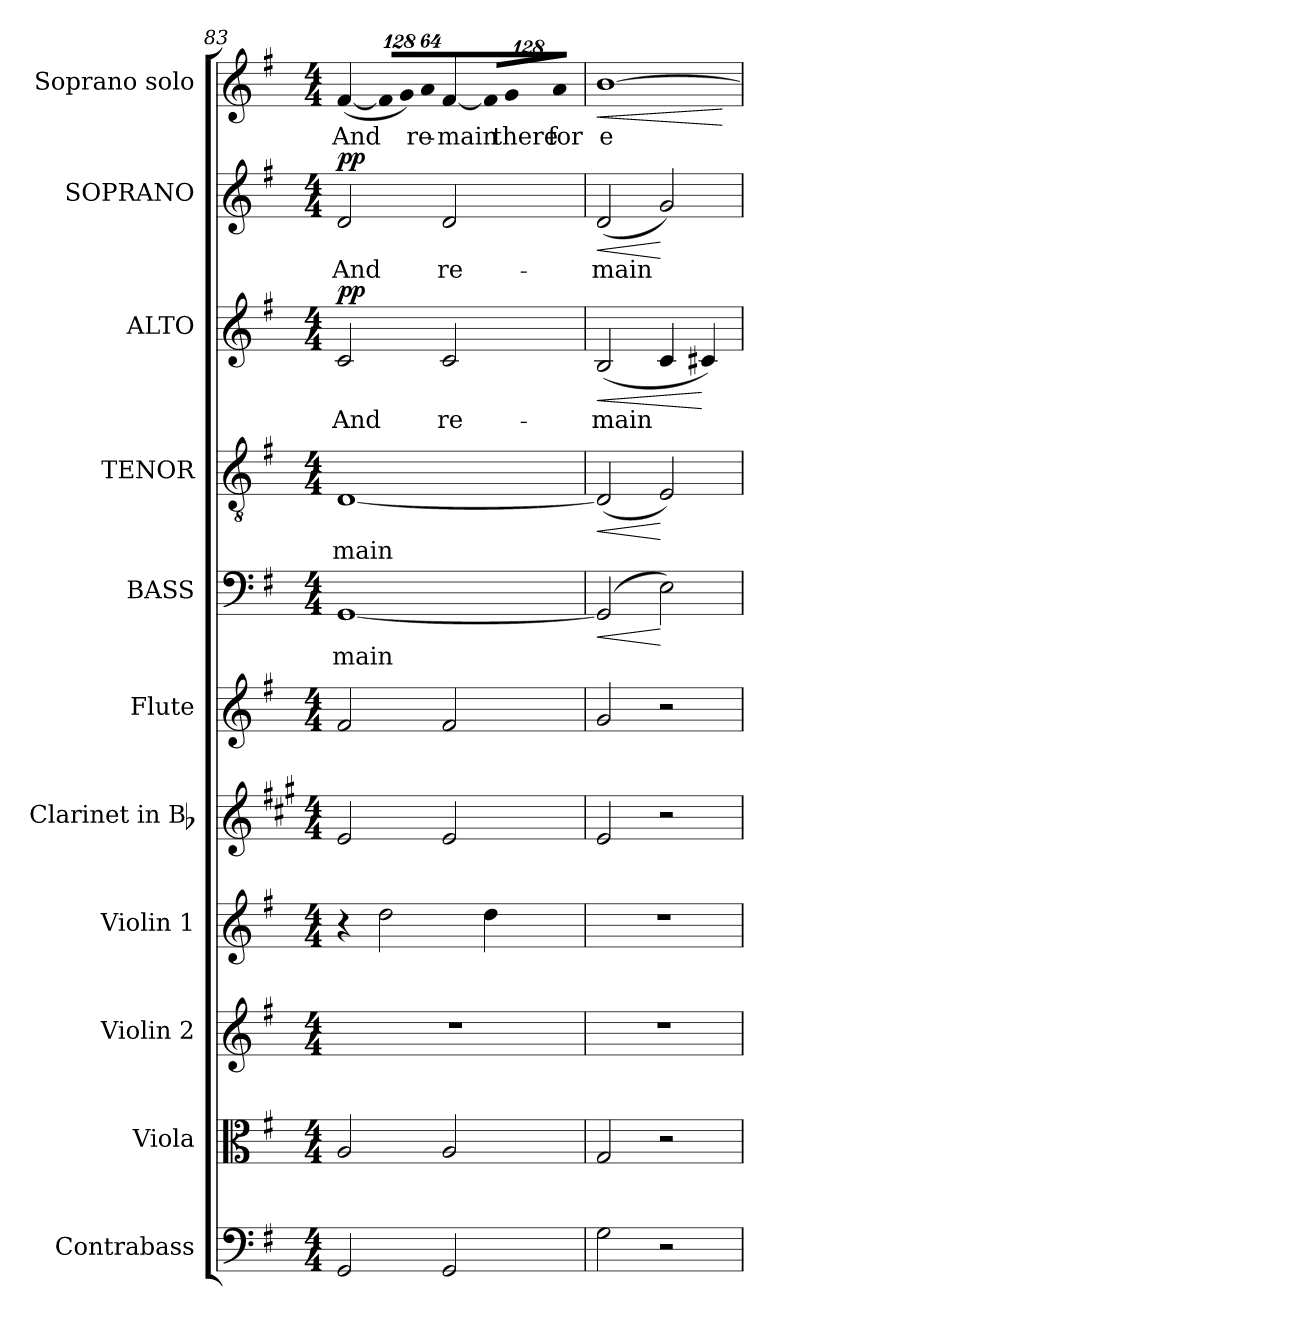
**kern	**kern	**kern	**kern	**kern	**kern	**kern	**text	**dynam	**kern	**text	**dynam	**kern	**text	**dynam	**kern	**text	**dynam	**kern	**text	**dynam
*part11	*part10	*part9	*part8	*part7	*part6	*part5	*part5	*part5	*part4	*part4	*part4	*part3	*part3	*part3	*part2	*part2	*part2	*part1	*part1	*part1
*staff11	*staff10	*staff9	*staff8	*staff7	*staff6	*staff5	*staff5	*staff5	*staff4	*staff4	*staff4	*staff3	*staff3	*staff3	*staff2	*staff2	*staff2	*staff1	*staff1	*staff1
*I"Contrabass	*I"Viola	*I"Violin 2	*I"Violin 1	*I"Clarinet in Bb	*I"Flute	*I"BASS	*	*	*I"TENOR	*	*	*I"ALTO	*	*	*I"SOPRANO	*	*	*I"Soprano solo	*	*
*I'Cb.	*I'Vla.	*I'Vln. 2	*I'Vln. 1	*I'Cl.	*I'Fl.	*I'B.	*	*	*I'T.	*	*	*I'A.	*	*	*I'S.	*	*	*I'S.	*	*
*clefF4	*clefC3	*clefG2	*clefG2	*clefG2	*clefG2	*clefF4	*	*	*clefGv2	*	*	*clefG2	*	*	*clefG2	*	*	*clefG2	*	*
*ITrd7c12	*	*	*	*ITrd1c2	*	*	*	*	*ITrd7c12	*	*	*	*	*	*	*	*	*	*	*
*k[f#]	*k[f#]	*k[f#]	*k[f#]	*k[f#]	*k[f#]	*k[f#]	*	*	*k[f#]	*	*	*k[f#]	*	*	*k[f#]	*	*	*k[f#]	*	*
*G:	*G:	*G:	*G:	*G:	*G:	*G:	*	*	*G:	*	*	*G:	*	*	*G:	*	*	*G:	*	*
*M4/4	*M4/4	*M4/4	*M4/4	*M4/4	*M4/4	*M4/4	*	*	*M4/4	*	*	*M4/4	*	*	*M4/4	*	*	*M4/4	*	*
=83	=83	=83	=83	=83	=83	=83	=83	=83	=83	=83	=83	=83	=83	=83	=83	=83	=83	=83	=83	=83
!	!	!	!	!	!	!	!LO:LY:b:color=#000000	!	!	!	!	!	!	!	!	!	!	!	!	!
!	!	!	!	!	!	!	!	!	!	!LO:LY:b:color=#000000	!	!	!	!	!	!	!	!	!	!
!	!	!	!	!	!	!	!	!	!	!	!	!	!LO:LY:b:color=#000000	!	!	!	!	!	!	!
!	!	!	!	!	!	!	!	!	!	!	!	!	!	!	!	!LO:LY:b:color=#000000	!	!	!	!
!	!	!	!	!	!	!	!	!	!	!	!	!	!	!	!	!	!	!	!LO:LY:b:color=#000000	!
2GGGi/	2Ai/	1r	4r	2di/	2f#i/	[<1GGi	-main	.	[<1DDi	-main	.	2ci/	And	pp	2di/	And	pp	([<4f#i/	And	.
*	*	*	*	*	*	*	*	*	*	*	*	*	*	*	*	*	*	*Xbrackettup	*	*
!	!	!	!	!	!	!	!	!	!	!	!	!	!	!	!	!	!	!LO:N:vis=8	!	!
.	.	.	2ddi\	.	.	.	.	.	.	.	.	.	.	.	.	.	.	1024%85f#i/L]	.	.
!	!	!	!	!	!	!	!	!	!	!	!	!	!	!	!	!	!	!LO:N:vis=8	!	!
.	.	.	.	.	.	.	.	.	.	.	.	.	.	.	.	.	.	1024%85gi/)	.	.
!	!	!	!	!	!	!	!	!	!	!	!	!	!	!	!	!	!	!LO:N:vis=8	!	!
!	!	!	!	!	!	!	!	!	!	!	!	!	!	!	!	!	!	!	!LO:LY:b:color=#000000	!
.	.	.	.	.	.	.	.	.	.	.	.	.	.	.	.	.	.	512%43ai/J	re-	.
!	!	!	!	!	!	!	!	!	!	!	!	!	!LO:LY:b:color=#000000	!	!	!	!	!	!	!
!	!	!	!	!	!	!	!	!	!	!	!	!	!	!	!	!LO:LY:b:color=#000000	!	!	!	!
!	!	!	!	!	!	!	!	!	!	!	!	!	!	!	!	!	!	!	!LO:LY:b:color=#000000	!
2GGGi/	2Ai/	.	.	2di/	2f#i/	.	.	.	.	.	.	2ci/	re-	.	2di/	re-	.	[<4f#i/	-main	.
!	!	!	!	!	!	!	!	!	!	!	!	!	!	!	!	!	!	!LO:N:vis=8	!	!
.	.	.	4ddi\	.	.	.	.	.	.	.	.	.	.	.	.	.	.	1024%85f#i/L]	.	.
!	!	!	!	!	!	!	!	!	!	!	!	!	!	!	!	!	!	!LO:N:vis=8	!	!
!	!	!	!	!	!	!	!	!	!	!	!	!	!	!	!	!	!	!	!LO:LY:b:color=#000000	!
.	.	.	.	.	.	.	.	.	.	.	.	.	.	.	.	.	.	1024%85gi/	there	.
!	!	!	!	!	!	!	!	!	!	!	!	!	!	!	!	!	!	!LO:N:vis=8	!	!
!	!	!	!	!	!	!	!	!	!	!	!	!	!	!	!	!	!	!	!LO:LY:b:color=#000000	!
.	.	.	.	.	.	.	.	.	.	.	.	.	.	.	.	.	.	512%43ai/J	for	.
=84	=84	=84	=84	=84	=84	=84	=84	=84	=84	=84	=84	=84	=84	=84	=84	=84	=84	=84	=84	=84
!	!	!	!	!	!	!	!	!LO:HP:b	!	!	!LO:HP:b	!	!	!	!	!	!	!	!	!
!	!	!	!	!	!	!	!	!	!	!	!	!	!LO:LY:b:color=#000000	!LO:HP:b	!	!	!	!	!	!
!	!	!	!	!	!	!	!	!	!	!	!	!	!	!	!	!LO:LY:b:color=#000000	!LO:HP:b	!	!	!
!	!	!	!	!	!	!	!	!	!	!	!	!	!	!	!	!	!	!	!LO:LY:b:color=#000000	!LO:HP:b
2GGi\	2Gi/	1r	1r	2di/	2gi/	(2GGi/]	.	<	(2DDi/]	.	<	(2Bi/	-main	<	(2di/	-main	<	[>1bi	e-	<
2r	2r	.	.	2r	2r	2Ei\)	.	[	2EEi/)	.	[	4ci/	.	.	2gi/)	.	[	.	.	.
.	.	.	.	.	.	.	.	.	.	.	.	4c#Xi/)	.	[	.	.	.	.	.	.
.	.	.	.	.	.	.	.	.	.	.	.	.	.	.	.	.	.	.	.	[
=	=	=	=	=	=	=	=	=	=	=	=	=	=	=	=	=	=	=	=	=
*-	*-	*-	*-	*-	*-	*-	*-	*-	*-	*-	*-	*-	*-	*-	*-	*-	*-	*-	*-	*-
